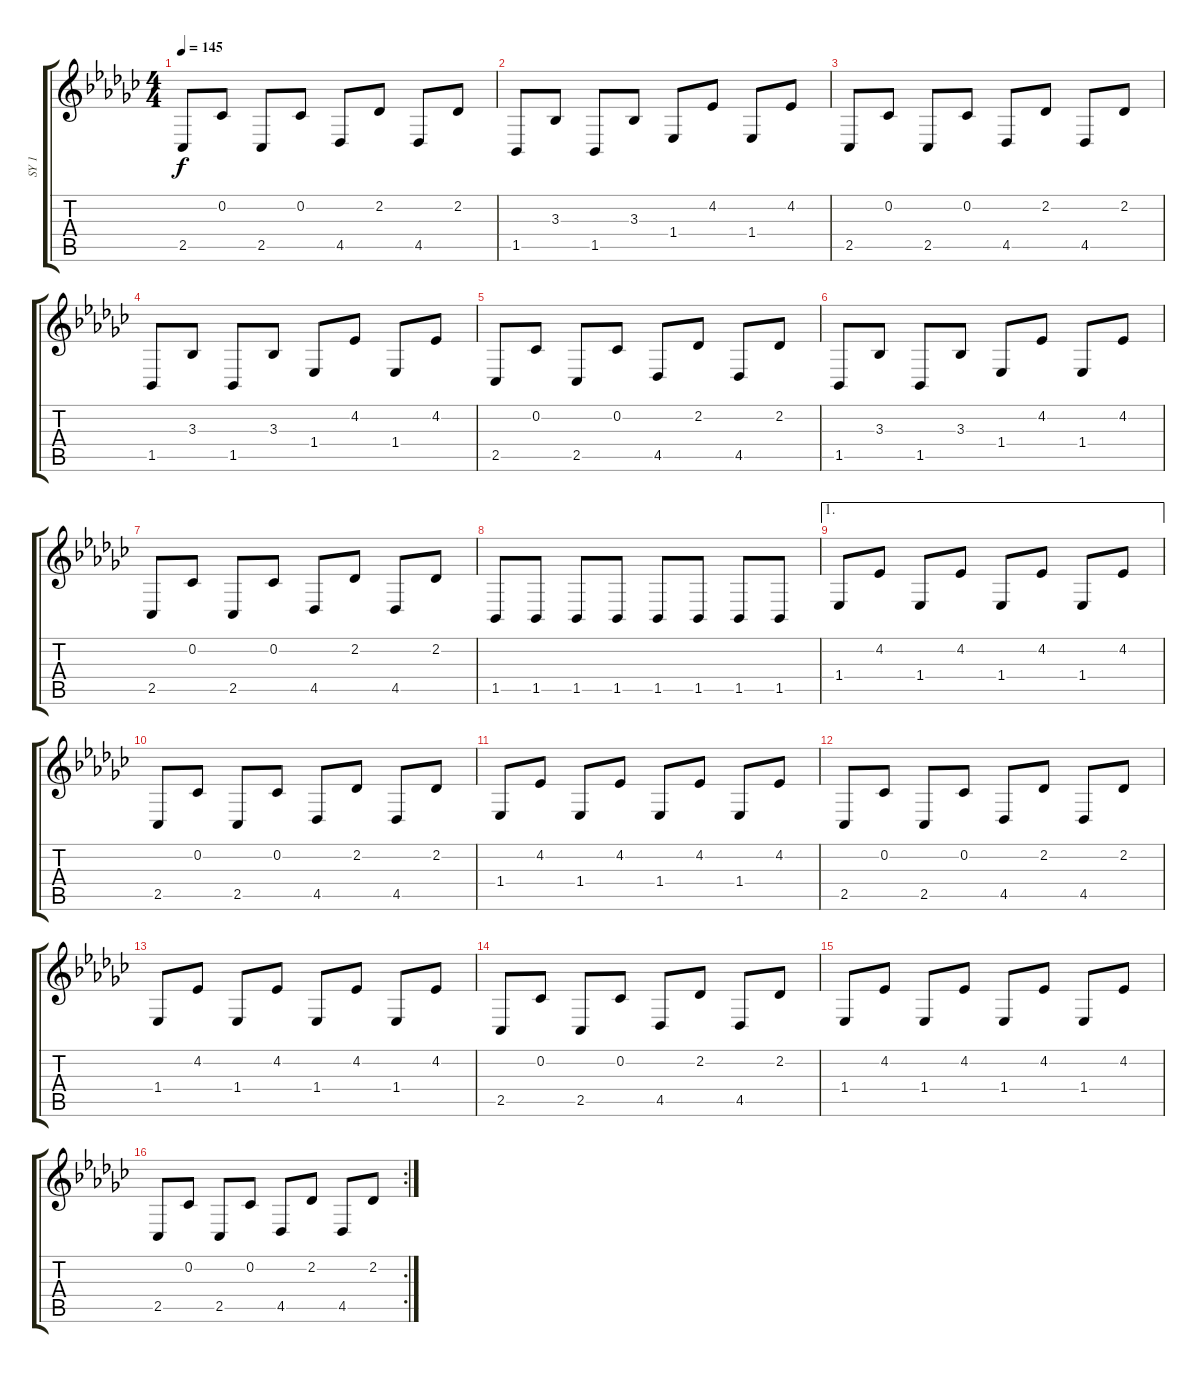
\track ("SY 1" "SY 1") {instrument lead8bassandlead}
\staff {score tabs}
\tuning (E4 B3 G3 D3 A2 E2) {hide}
\ts (4 4)
\tempo 145
\clef g2
\ks ebminor
2.5.8{dy f} 0.2.8 2.5.8 0.2.8 4.5.8 2.2.8 4.5.8 2.2.8 |
1.5.8 3.3.8 1.5.8 3.3.8 1.4.8 4.2.8 1.4.8 4.2.8 |
2.5.8 0.2.8 2.5.8 0.2.8 4.5.8 2.2.8 4.5.8 2.2.8 |
1.5.8 3.3.8 1.5.8 3.3.8 1.4.8 4.2.8 1.4.8 4.2.8 |
2.5.8 0.2.8 2.5.8 0.2.8 4.5.8 2.2.8 4.5.8 2.2.8 |
1.5.8 3.3.8 1.5.8 3.3.8 1.4.8 4.2.8 1.4.8 4.2.8 |
2.5.8 0.2.8 2.5.8 0.2.8 4.5.8 2.2.8 4.5.8 2.2.8 |
1.5.8 1.5.8 1.5.8 1.5.8 1.5.8 1.5.8 1.5.8 1.5.8 |
\ae 1
1.4.8 4.2.8 1.4.8 4.2.8 1.4.8 4.2.8 1.4.8 4.2.8 |
2.5.8 0.2.8 2.5.8 0.2.8 4.5.8 2.2.8 4.5.8 2.2.8 |
1.4.8 4.2.8 1.4.8 4.2.8 1.4.8 4.2.8 1.4.8 4.2.8 |
2.5.8 0.2.8 2.5.8 0.2.8 4.5.8 2.2.8 4.5.8 2.2.8 |
1.4.8 4.2.8 1.4.8 4.2.8 1.4.8 4.2.8 1.4.8 4.2.8 |
2.5.8 0.2.8 2.5.8 0.2.8 4.5.8 2.2.8 4.5.8 2.2.8 |
1.4.8 4.2.8 1.4.8 4.2.8 1.4.8 4.2.8 1.4.8 4.2.8 |
\rc 2
2.5.8 0.2.8 2.5.8 0.2.8 4.5.8 2.2.8 4.5.8 2.2.8
